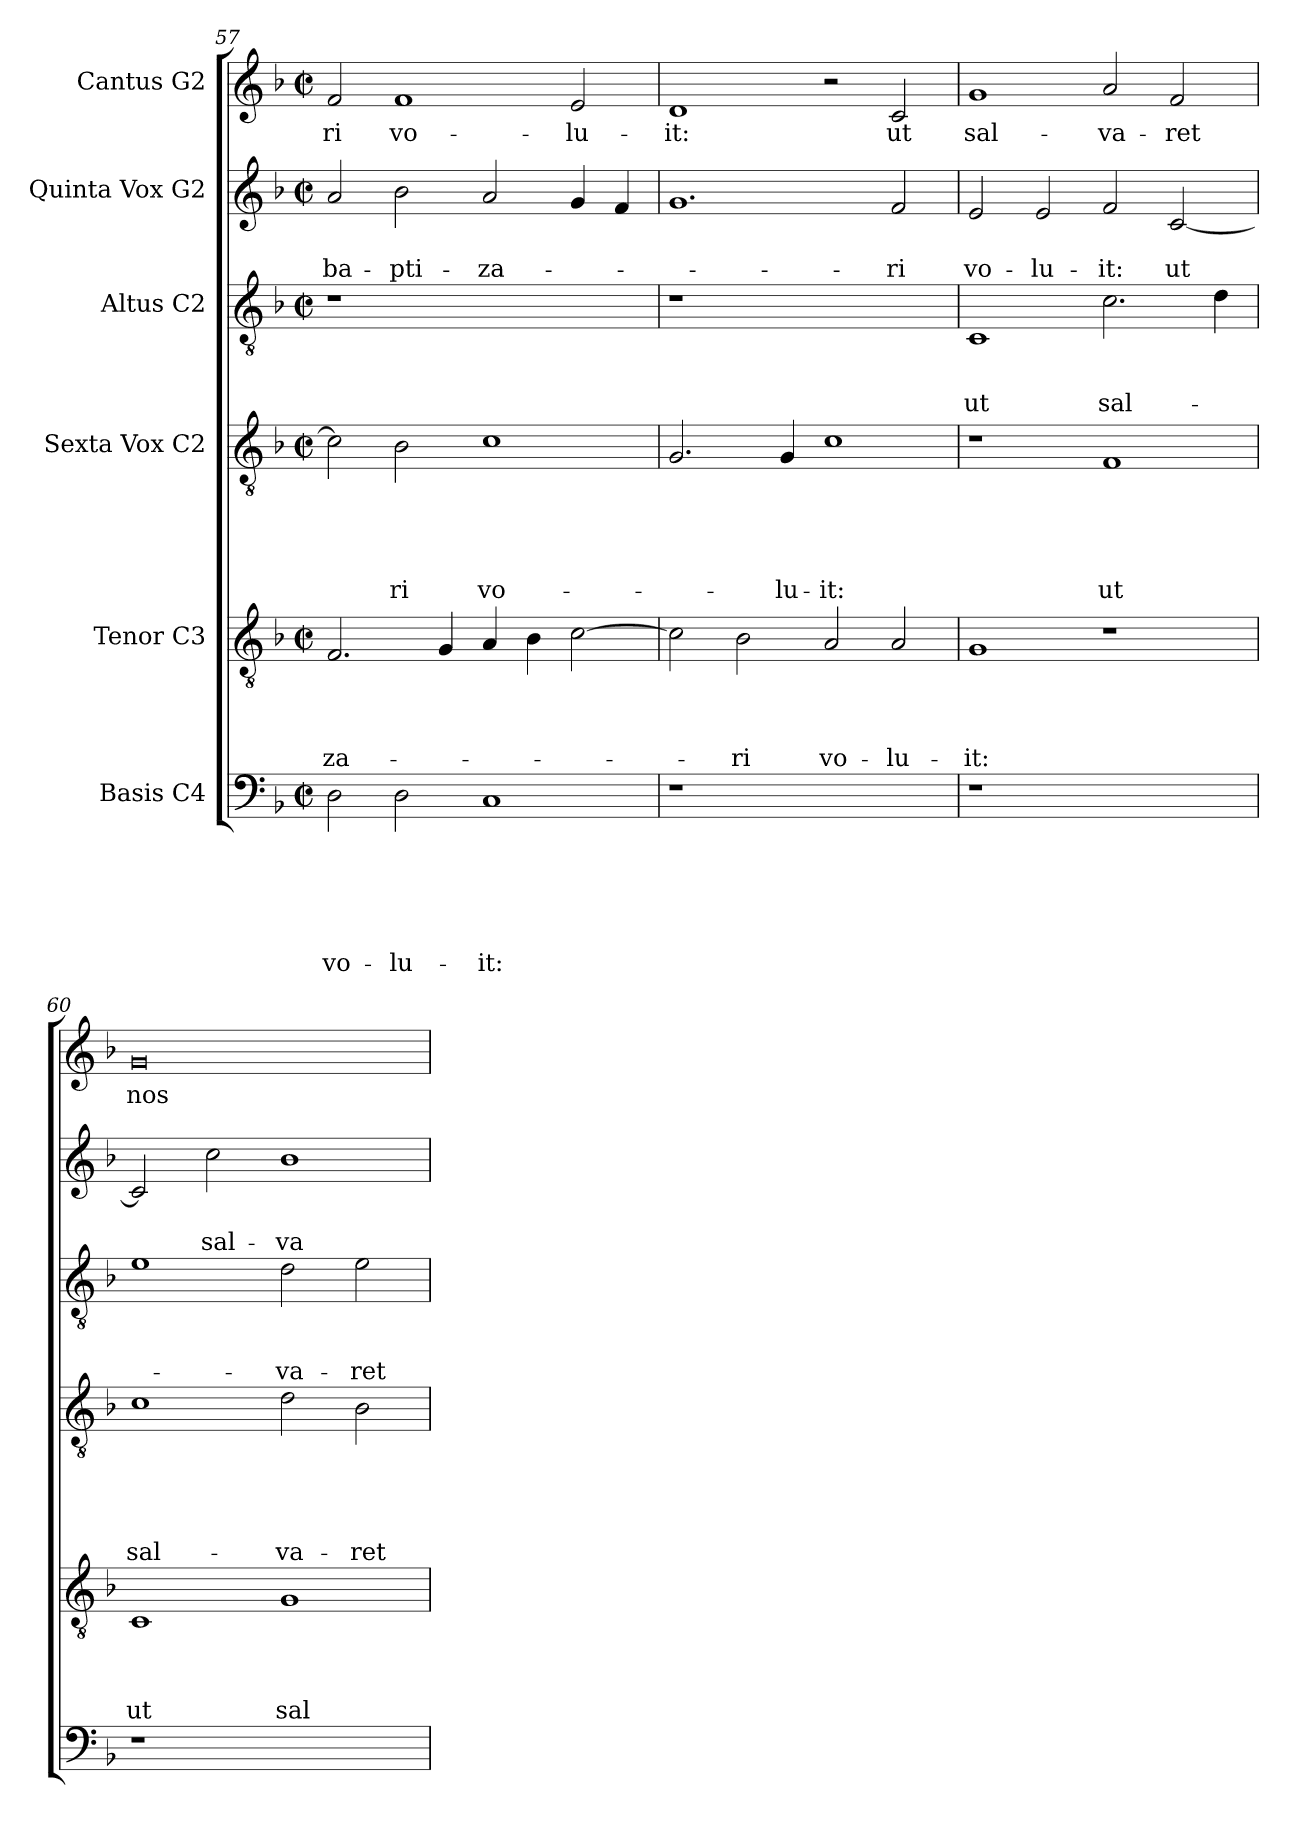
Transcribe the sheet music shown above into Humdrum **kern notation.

**kern	**text	**text	**text	**text	**text	**text	**kern	**text	**text	**text	**text	**kern	**text	**text	**text	**text	**text	**kern	**text	**text	**text	**kern	**text	**text	**kern	**text
*part6	*part6	*part6	*part6	*part6	*part6	*part6	*part5	*part5	*part5	*part5	*part5	*part4	*part4	*part4	*part4	*part4	*part4	*part3	*part3	*part3	*part3	*part2	*part2	*part2	*part1	*part1
*staff6	*staff6	*staff6	*staff6	*staff6	*staff6	*staff6	*staff5	*staff5	*staff5	*staff5	*staff5	*staff4	*staff4	*staff4	*staff4	*staff4	*staff4	*staff3	*staff3	*staff3	*staff3	*staff2	*staff2	*staff2	*staff1	*staff1
*I"Basis C4	*	*	*	*	*	*	*I"Tenor C3	*	*	*	*	*I"Sexta Vox C2	*	*	*	*	*	*I"Altus C2	*	*	*	*I"Quinta Vox G2	*	*	*I"Cantus G2	*
*clefF4	*	*	*	*	*	*	*clefGv2	*	*	*	*	*clefGv2	*	*	*	*	*	*clefGv2	*	*	*	*clefG2	*	*	*clefG2	*
*k[b-]	*	*	*	*	*	*	*k[b-]	*	*	*	*	*k[b-]	*	*	*	*	*	*k[b-]	*	*	*	*k[b-]	*	*	*k[b-]	*
*F:	*	*	*	*	*	*	*F:	*	*	*	*	*F:	*	*	*	*	*	*F:	*	*	*	*F:	*	*	*F:	*
*M2/2	*	*	*	*	*	*	*M2/2	*	*	*	*	*M2/2	*	*	*	*	*	*M2/2	*	*	*	*M2/2	*	*	*M2/2	*
*met(c|)	*	*	*	*	*	*	*met(c|)	*	*	*	*	*met(c|)	*	*	*	*	*	*met(c|)	*	*	*	*met(c|)	*	*	*met(c|)	*
=57	=57	=57	=57	=57	=57	=57	=57	=57	=57	=57	=57	=57	=57	=57	=57	=57	=57	=57	=57	=57	=57	=57	=57	=57	=57	=57
!	!	!	!	!	!	!LO:LY:b	!	!	!	!	!LO:LY:b	!	!	!	!	!	!	!	!	!	!	!	!	!LO:LY:b	!	!LO:LY:b
2D\	.	.	.	.	.	vo-	2.F/	.	.	.	-za-	2c\]	.	.	.	.	.	1r	.	.	.	2a/	.	ba-	2f/	-ri
!	!	!	!	!	!	!LO:LY:b	!	!	!	!	!	!	!	!	!	!	!LO:LY:b	!	!	!	!	!	!	!LO:LY:b	!	!LO:LY:b
2D\	.	.	.	.	.	-lu-	.	.	.	.	.	2B-\	.	.	.	.	-ri	.	.	.	.	2b-\	.	-pti-	1f	vo-
.	.	.	.	.	.	.	4G/	.	.	.	.	.	.	.	.	.	.	.	.	.	.	.	.	.	.	.
!	!	!	!	!	!	!LO:LY:b	!	!	!	!	!	!	!	!	!	!	!LO:LY:b	!	!	!	!	!	!	!LO:LY:b	!	!
1C	.	.	.	.	.	-it:	4A/	.	.	.	.	1c	.	.	.	.	vo-	1ryy	.	.	.	2a/	.	-za-	.	.
.	.	.	.	.	.	.	4B-\	.	.	.	.	.	.	.	.	.	.	.	.	.	.	.	.	.	.	.
!	!	!	!	!	!	!	!	!	!	!	!	!	!	!	!	!	!	!	!	!	!	!	!	!	!	!LO:LY:b
.	.	.	.	.	.	.	[2c\	.	.	.	.	.	.	.	.	.	.	.	.	.	.	4g/	.	.	2e/	-lu-
.	.	.	.	.	.	.	.	.	.	.	.	.	.	.	.	.	.	.	.	.	.	4f/	.	.	.	.
=58	=58	=58	=58	=58	=58	=58	=58	=58	=58	=58	=58	=58	=58	=58	=58	=58	=58	=58	=58	=58	=58	=58	=58	=58	=58	=58
!	!	!	!	!	!	!	!	!	!	!	!	!	!	!	!	!	!	!	!	!	!	!	!	!	!	!LO:LY:b
1r	.	.	.	.	.	.	2c\]	.	.	.	.	2.G/	.	.	.	.	.	1r	.	.	.	1.g	.	.	1d	-it:
!	!	!	!	!	!	!	!	!	!	!	!LO:LY:b	!	!	!	!	!	!	!	!	!	!	!	!	!	!	!
.	.	.	.	.	.	.	2B-\	.	.	.	-ri	.	.	.	.	.	.	.	.	.	.	.	.	.	.	.
!	!	!	!	!	!	!	!	!	!	!	!	!	!	!	!	!	!LO:LY:b	!	!	!	!	!	!	!	!	!
.	.	.	.	.	.	.	.	.	.	.	.	4G/	.	.	.	.	-lu-	.	.	.	.	.	.	.	.	.
!	!	!	!	!	!	!	!	!	!	!	!LO:LY:b	!	!	!	!	!	!LO:LY:b	!	!	!	!	!	!	!	!	!
1ryy	.	.	.	.	.	.	2A/	.	.	.	vo-	1c	.	.	.	.	-it:	1ryy	.	.	.	.	.	.	2r	.
!	!	!	!	!	!	!	!	!	!	!	!LO:LY:b	!	!	!	!	!	!	!	!	!	!	!	!	!LO:LY:b	!	!LO:LY:b
.	.	.	.	.	.	.	2A/	.	.	.	-lu-	.	.	.	.	.	.	.	.	.	.	2f/	.	-ri	2c/	ut
=59	=59	=59	=59	=59	=59	=59	=59	=59	=59	=59	=59	=59	=59	=59	=59	=59	=59	=59	=59	=59	=59	=59	=59	=59	=59	=59
!	!	!	!	!	!	!	!	!	!	!	!LO:LY:b	!	!	!	!	!	!	!	!	!	!LO:LY:b	!	!	!LO:LY:b	!	!LO:LY:b
1r	.	.	.	.	.	.	1G	.	.	.	-it:	1r	.	.	.	.	.	1C	.	.	ut	2e/	.	vo-	1g	sal-
!	!	!	!	!	!	!	!	!	!	!	!	!	!	!	!	!	!	!	!	!	!	!	!	!LO:LY:b	!	!
.	.	.	.	.	.	.	.	.	.	.	.	.	.	.	.	.	.	.	.	.	.	2e/	.	-lu-	.	.
!	!	!	!	!	!	!	!	!	!	!	!	!	!	!	!	!	!LO:LY:b	!	!	!	!LO:LY:b	!	!	!LO:LY:b	!	!LO:LY:b
1ryy	.	.	.	.	.	.	1r	.	.	.	.	1F	.	.	.	.	ut	2.c\	.	.	sal-	2f/	.	-it:	2a/	-va-
!	!	!	!	!	!	!	!	!	!	!	!	!	!	!	!	!	!	!	!	!	!	!	!	!LO:LY:b	!	!LO:LY:b
.	.	.	.	.	.	.	.	.	.	.	.	.	.	.	.	.	.	.	.	.	.	[2c/	.	ut	2f/	-ret
.	.	.	.	.	.	.	.	.	.	.	.	.	.	.	.	.	.	4d\	.	.	.	.	.	.	.	.
!!LO:PB:g=z
=60	=60	=60	=60	=60	=60	=60	=60	=60	=60	=60	=60	=60	=60	=60	=60	=60	=60	=60	=60	=60	=60	=60	=60	=60	=60	=60
!	!	!	!	!	!	!	!	!	!	!	!LO:LY:b	!	!	!	!	!	!LO:LY:b	!	!	!	!	!	!	!	!	!LO:LY:b
1r	.	.	.	.	.	.	1C	.	.	.	ut	1c	.	.	.	.	sal-	1e	.	.	.	2c/]	.	.	0g	nos
!	!	!	!	!	!	!	!	!	!	!	!	!	!	!	!	!	!	!	!	!	!	!	!	!LO:LY:b	!	!
.	.	.	.	.	.	.	.	.	.	.	.	.	.	.	.	.	.	.	.	.	.	2cc\	.	sal-	.	.
!	!	!	!	!	!	!	!	!	!	!	!LO:LY:b	!	!	!	!	!	!LO:LY:b	!	!	!	!LO:LY:b	!	!	!LO:LY:b	!	!
1ryy	.	.	.	.	.	.	1G	.	.	.	sal-	2d\	.	.	.	.	-va-	2d\	.	.	-va-	1b-	.	-va-	.	.
!	!	!	!	!	!	!	!	!	!	!	!	!	!	!	!	!	!LO:LY:b	!	!	!	!LO:LY:b	!	!	!	!	!
.	.	.	.	.	.	.	.	.	.	.	.	2B-\	.	.	.	.	-ret	2e\	.	.	-ret	.	.	.	.	.
=	=	=	=	=	=	=	=	=	=	=	=	=	=	=	=	=	=	=	=	=	=	=	=	=	=	=
*-	*-	*-	*-	*-	*-	*-	*-	*-	*-	*-	*-	*-	*-	*-	*-	*-	*-	*-	*-	*-	*-	*-	*-	*-	*-	*-
